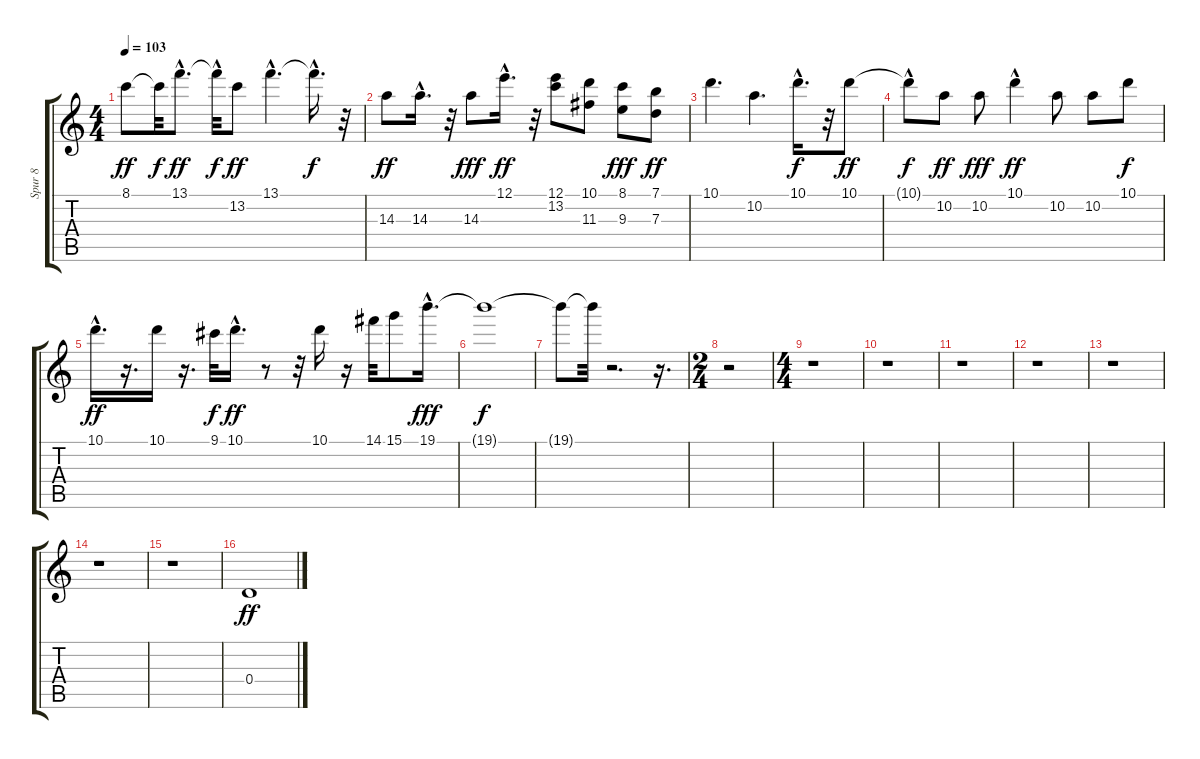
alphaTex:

\track ("Spur 8" "Spur 8") {instrument distortionguitar}
\staff {score tabs}
\tuning (E4 B3 G3 D3 A2 E2) {hide}
\ts (4 4)
\tempo 103
\clef g2
\ks c
8.1.8{dy ff} 8.1{t}.32{dy f} 13.1{hac}.8{d dy ff} 13.1{hac t}.32{dy f} 13.2.8{dy ff} 13.1{hac}.4{d} 13.1{hac t}.16{d dy f} r.32 |
14.3.8{dy ff} 14.3{hac}.16{d} r.32 14.3.8{dy fff} 12.1{hac}.16{d dy ff} r.32 (12.1 13.2).8 (10.1 11.3).8 (8.1 9.3).8{dy fff} (7.1 7.3).8{dy ff} |
10.1.4{d} 10.2.4{d} 10.1{hac}.16{d dy f} r.32 10.1.8{dy ff} |
10.1{hac t}.8{dy f} 10.2.8{dy ff} 10.2.8{dy fff} 10.1{hac}.4{dy ff} 10.2.8 10.2.8 10.1.8{dy f} |
10.1{hac}.16{d dy ff} r.16{d} 10.1.16 r.16{d} 9.1.32{dy f} 10.1{hac}.16{d dy ff} r.8 r.32 10.1.16 r.16 14.1.32 15.1.8 19.1{hac}.16{d dy fff} |
19.1{t}.1{dy f} |
19.1{t}.8 19.1{t}.32 r.2{d} r.16{d} |
\ts (2 4)
r.2 |
\ts (4 4)
r.1 |
r.1 |
r.1 |
r.1 |
r.1 |
r.1 |
r.1 |
0.4.1{dy ff}
